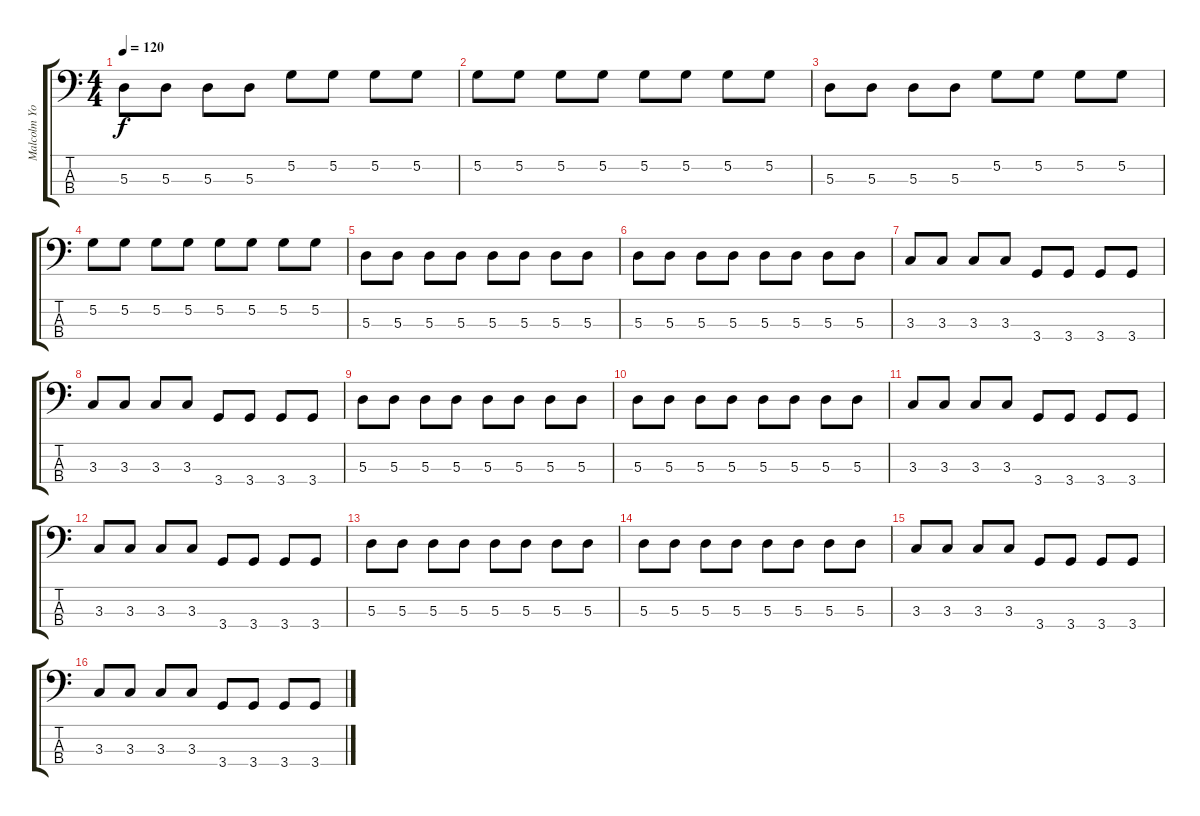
\track ("Malcolm Young" "Malcolm Yo") {instrument electricbassfinger}
\staff {score tabs}
\tuning (G2 D2 A1 E1) {hide}
\ts (4 4)
\tempo 120
\clef f4
\ks c
5.3.8{dy f} 5.3.8 5.3.8 5.3.8 5.2.8 5.2.8 5.2.8 5.2.8 |
5.2.8 5.2.8 5.2.8 5.2.8 5.2.8 5.2.8 5.2.8 5.2.8 |
5.3.8 5.3.8 5.3.8 5.3.8 5.2.8 5.2.8 5.2.8 5.2.8 |
5.2.8 5.2.8 5.2.8 5.2.8 5.2.8 5.2.8 5.2.8 5.2.8 |
5.3.8 5.3.8 5.3.8 5.3.8 5.3.8 5.3.8 5.3.8 5.3.8 |
5.3.8 5.3.8 5.3.8 5.3.8 5.3.8 5.3.8 5.3.8 5.3.8 |
3.3.8 3.3.8 3.3.8 3.3.8 3.4.8 3.4.8 3.4.8 3.4.8 |
3.3.8 3.3.8 3.3.8 3.3.8 3.4.8 3.4.8 3.4.8 3.4.8 |
5.3.8 5.3.8 5.3.8 5.3.8 5.3.8 5.3.8 5.3.8 5.3.8 |
5.3.8 5.3.8 5.3.8 5.3.8 5.3.8 5.3.8 5.3.8 5.3.8 |
3.3.8 3.3.8 3.3.8 3.3.8 3.4.8 3.4.8 3.4.8 3.4.8 |
3.3.8 3.3.8 3.3.8 3.3.8 3.4.8 3.4.8 3.4.8 3.4.8 |
5.3.8 5.3.8 5.3.8 5.3.8 5.3.8 5.3.8 5.3.8 5.3.8 |
5.3.8 5.3.8 5.3.8 5.3.8 5.3.8 5.3.8 5.3.8 5.3.8 |
3.3.8 3.3.8 3.3.8 3.3.8 3.4.8 3.4.8 3.4.8 3.4.8 |
3.3.8 3.3.8 3.3.8 3.3.8 3.4.8 3.4.8 3.4.8 3.4.8
